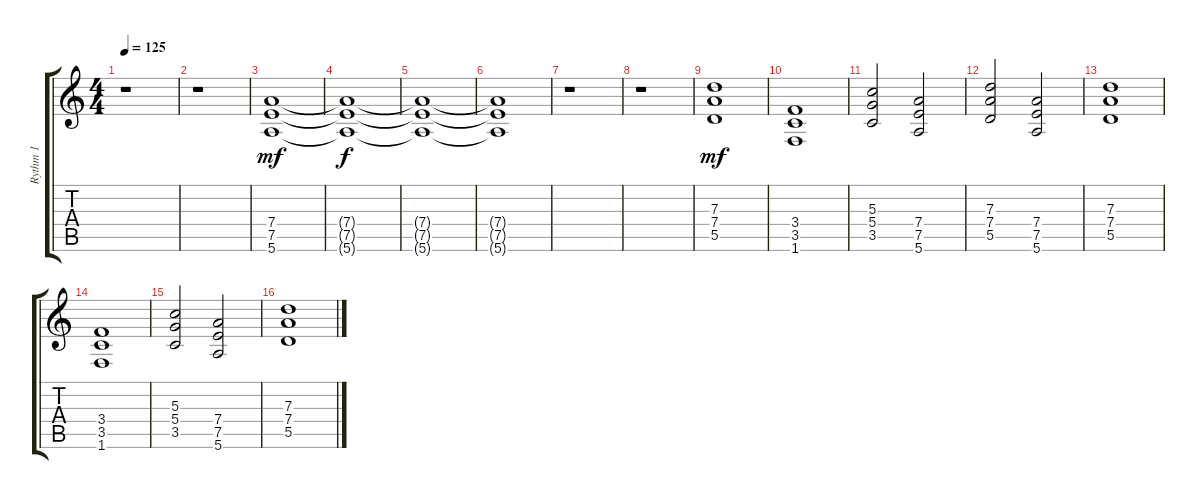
\track ("Rythm 1" "Rythm 1") {instrument overdrivenguitar}
\staff {score tabs}
\tuning (E4 B3 G3 D3 A2 E2) {hide}
\ts (4 4)
\tempo 125
\clef g2
\ks c
r.1{dy f} |
r.1 |
(7.4 7.5 5.6).1{dy mf} |
(7.4{t} 7.5{t} 5.6{t}).1{dy f} |
(7.4{t} 7.5{t} 5.6{t}).1 |
(7.4{t} 7.5{t} 5.6{t}).1 |
r.1 |
r.1 |
(7.3 7.4 5.5).1{dy mf} |
(3.4 3.5 1.6).1 |
(5.3 5.4 3.5).2 (7.4 7.5 5.6).2 |
(7.3 7.4 5.5).2 (7.4 7.5 5.6).2 |
(7.3 7.4 5.5).1 |
(3.4 3.5 1.6).1 |
(5.3 5.4 3.5).2 (7.4 7.5 5.6).2 |
(7.3 7.4 5.5).1
